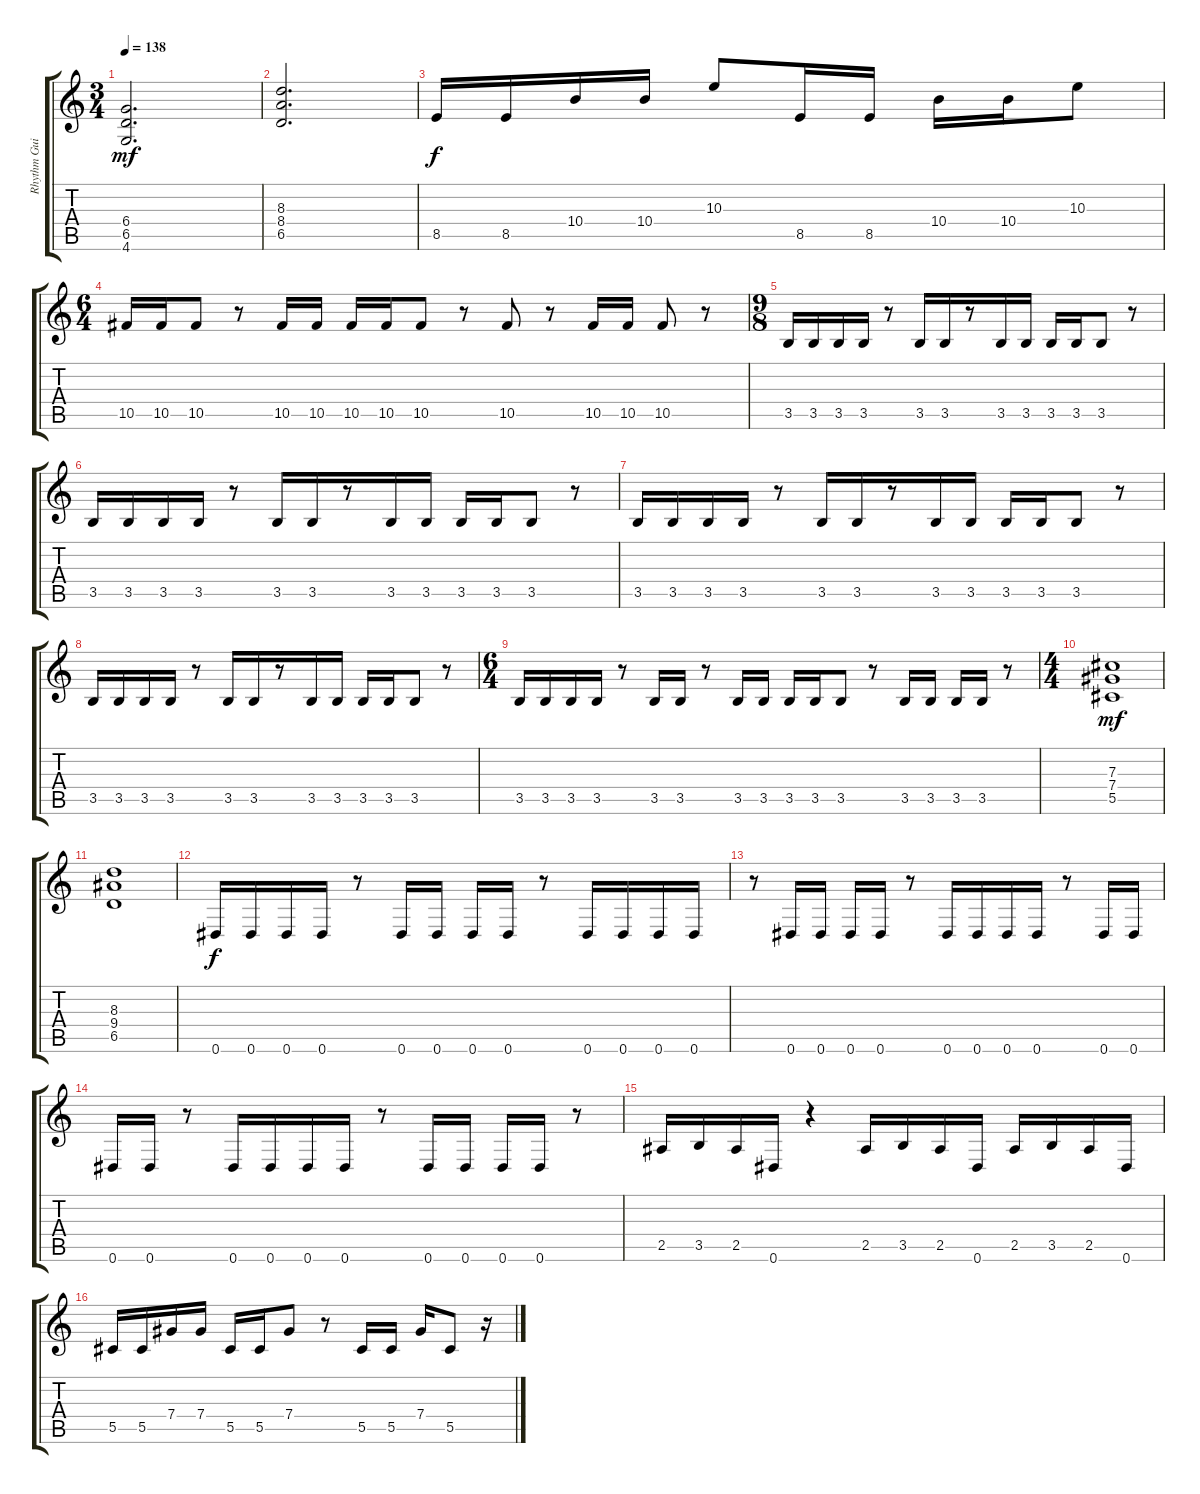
\track ("Rhythm Guitar L" "Rhythm Gui") {instrument distortionguitar}
\staff {score tabs}
\tuning (Eb4 Bb3 Gb3 Db3 Ab2 Eb2) {hide}
\ts (3 4)
\tempo 138
\clef g2
\ks c
(6.4 6.5 4.6).2{d dy mf} |
(8.3 8.4 6.5).2{d} |
8.5.16{dy f} 8.5.16 10.4.16 10.4.16 10.3.8 8.5.16 8.5.16 10.4.16 10.4.16 10.3.8 |
\ts (6 4)
10.5.16 10.5.16 10.5.8 r.8 10.5.16 10.5.16 10.5.16 10.5.16 10.5.8 r.8 10.5.8 r.8 10.5.16 10.5.16 10.5.8 r.8 |
\ts (9 8)
3.5.16 3.5.16 3.5.16 3.5.16 r.8 3.5.16 3.5.16 r.8 3.5.16 3.5.16 3.5.16 3.5.16 3.5.8 r.8 |
3.5.16 3.5.16 3.5.16 3.5.16 r.8 3.5.16 3.5.16 r.8 3.5.16 3.5.16 3.5.16 3.5.16 3.5.8 r.8 |
3.5.16 3.5.16 3.5.16 3.5.16 r.8 3.5.16 3.5.16 r.8 3.5.16 3.5.16 3.5.16 3.5.16 3.5.8 r.8 |
3.5.16 3.5.16 3.5.16 3.5.16 r.8 3.5.16 3.5.16 r.8 3.5.16 3.5.16 3.5.16 3.5.16 3.5.8 r.8 |
\ts (6 4)
3.5.16 3.5.16 3.5.16 3.5.16 r.8 3.5.16 3.5.16 r.8 3.5.16 3.5.16 3.5.16 3.5.16 3.5.8 r.8 3.5.16 3.5.16 3.5.16 3.5.16 r.8 |
\ts (4 4)
(7.3 7.4 5.5).1{dy mf} |
(8.3 9.4 6.5).1 |
0.6.16{dy f} 0.6.16 0.6.16 0.6.16 r.8 0.6.16 0.6.16 0.6.16 0.6.16 r.8 0.6.16 0.6.16 0.6.16 0.6.16 |
r.8 0.6.16 0.6.16 0.6.16 0.6.16 r.8 0.6.16 0.6.16 0.6.16 0.6.16 r.8 0.6.16 0.6.16 |
0.6.16 0.6.16 r.8 0.6.16 0.6.16 0.6.16 0.6.16 r.8 0.6.16 0.6.16 0.6.16 0.6.16 r.8 |
2.5.16 3.5.16 2.5.16 0.6.16 r.4 2.5.16 3.5.16 2.5.16 0.6.16 2.5.16 3.5.16 2.5.16 0.6.16 |
5.5.16 5.5.16 7.4.16 7.4.16 5.5.16 5.5.16 7.4.8 r.8 5.5.16 5.5.16 7.4.16 5.5.8 r.16
